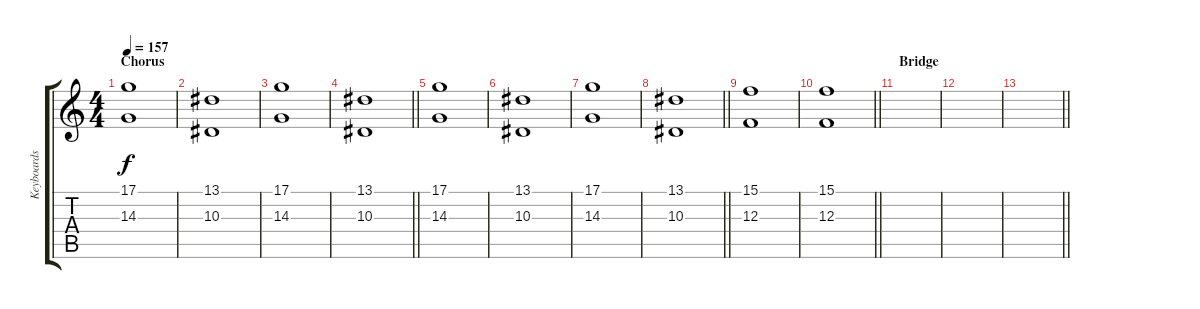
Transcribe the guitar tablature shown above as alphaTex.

\track ("Keyboards" "Keyboards") {instrument stringensemble1}
\staff {score tabs}
\tuning (D4 A3 F3 C3 G2 C2) {hide}
\ts (4 4)
\section ("" "Chorus")
\tempo 157
\clef g2
\ks c
(17.1 14.3).1{dy f} |
(13.1 10.3).1 |
(17.1 14.3).1 |
\barLineRight lightlight
(13.1 10.3).1 |
(17.1 14.3).1 |
(13.1 10.3).1 |
(17.1 14.3).1 |
\barLineRight lightlight
(13.1 10.3).1 |
(15.1 12.3).1 |
\barLineRight lightlight
(15.1 12.3).1 |
\section ("" "Bridge")
|
|
\barLineRight lightlight
